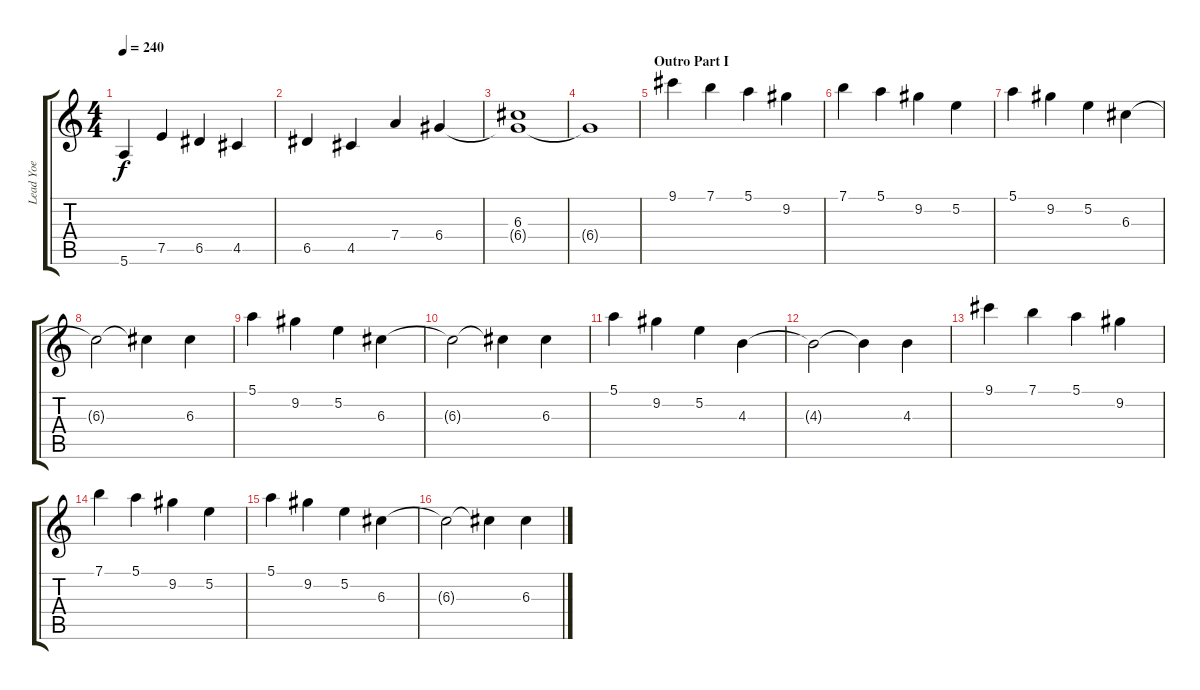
\track ("Lead Yoe" "Lead Yoe") {instrument overdrivenguitar}
\staff {score tabs}
\tuning (E4 B3 G3 D3 A2 E2) {hide}
\ts (4 4)
\tempo 240
\clef g2
\ks c
5.6.4{dy f} 7.5.4 6.5.4 4.5.4 |
6.5.4 4.5.4 7.4.4 6.4.4 |
(6.3 6.4{t}).1 |
6.4{t}.1 |
\section ("" "Outro Part I")
9.1.4 7.1.4 5.1.4 9.2.4 |
7.1.4 5.1.4 9.2.4 5.2.4 |
5.1.4 9.2.4 5.2.4 6.3.4 |
6.3{t}.2 6.3{t}.4 6.3.4 |
5.1.4 9.2.4 5.2.4 6.3.4 |
6.3{t}.2 6.3{t}.4 6.3.4 |
5.1.4 9.2.4 5.2.4 4.3.4 |
4.3{t}.2 4.3{t}.4 4.3.4 |
9.1.4 7.1.4 5.1.4 9.2.4 |
7.1.4 5.1.4 9.2.4 5.2.4 |
5.1.4 9.2.4 5.2.4 6.3.4 |
6.3{t}.2 6.3{t}.4 6.3.4
